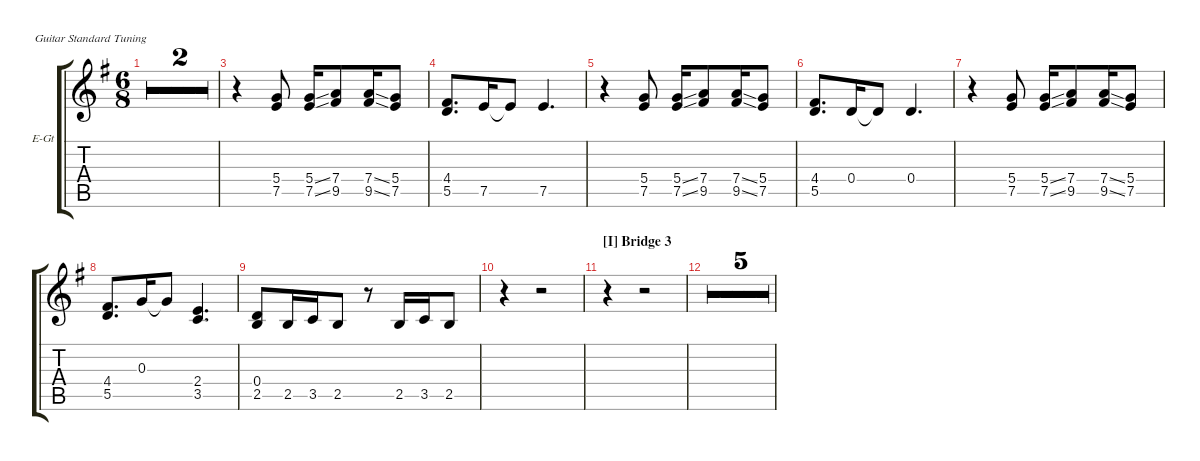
\hideDynamics
\bracketExtendMode groupsimilarinstruments
\firstSystemTrackNameOrientation horizontal
\otherSystemsTrackNameOrientation horizontal
\track ("Electric Guitar 2" "E-Gt") {multiBarRest instrument electricguitarjazz}
\staff {score tabs}
\tuning (E4 B3 G3 D3 A2 E2)
\ts (6 8)
\tempo 69
\clef g2
\ks g
r.2{dy f} r.4 |
r.2 r.4 |
r.4 (5.4 7.5).8 (5.4{ss} 7.5{ss}).16 (7.4 9.5).8 (7.4{ss} 9.5{ss}).16 (5.4 7.5).8 |
(4.4 5.5).8{d} 7.5.16 7.5{t}.8 7.5.4{d} |
r.4 (5.4 7.5).8 (5.4{ss} 7.5{ss}).16 (7.4 9.5).8 (7.4{ss} 9.5{ss}).16 (5.4 7.5).8 |
(4.4 5.5).8{d} 0.4.16 0.4{t}.8 0.4.4{d} |
r.4 (5.4 7.5).8 (5.4{ss} 7.5{ss}).16 (7.4 9.5).8 (7.4{ss} 9.5{ss}).16 (5.4 7.5).8 |
(4.4 5.5).8{d} 0.3.16 0.3{t}.8 (2.4 3.5).4{d} |
(0.4 2.5).8 2.5.16 3.5.16 2.5.8 r.8 2.5.16 3.5.16 2.5.8 |
r.4 r.2 |
\section ("I" "Bridge 3")
r.4 r.2 |
r.4 r.2 |
r.4 r.2 |
r.4 r.2 |
r.4 r.2 |
r.4 r.2
